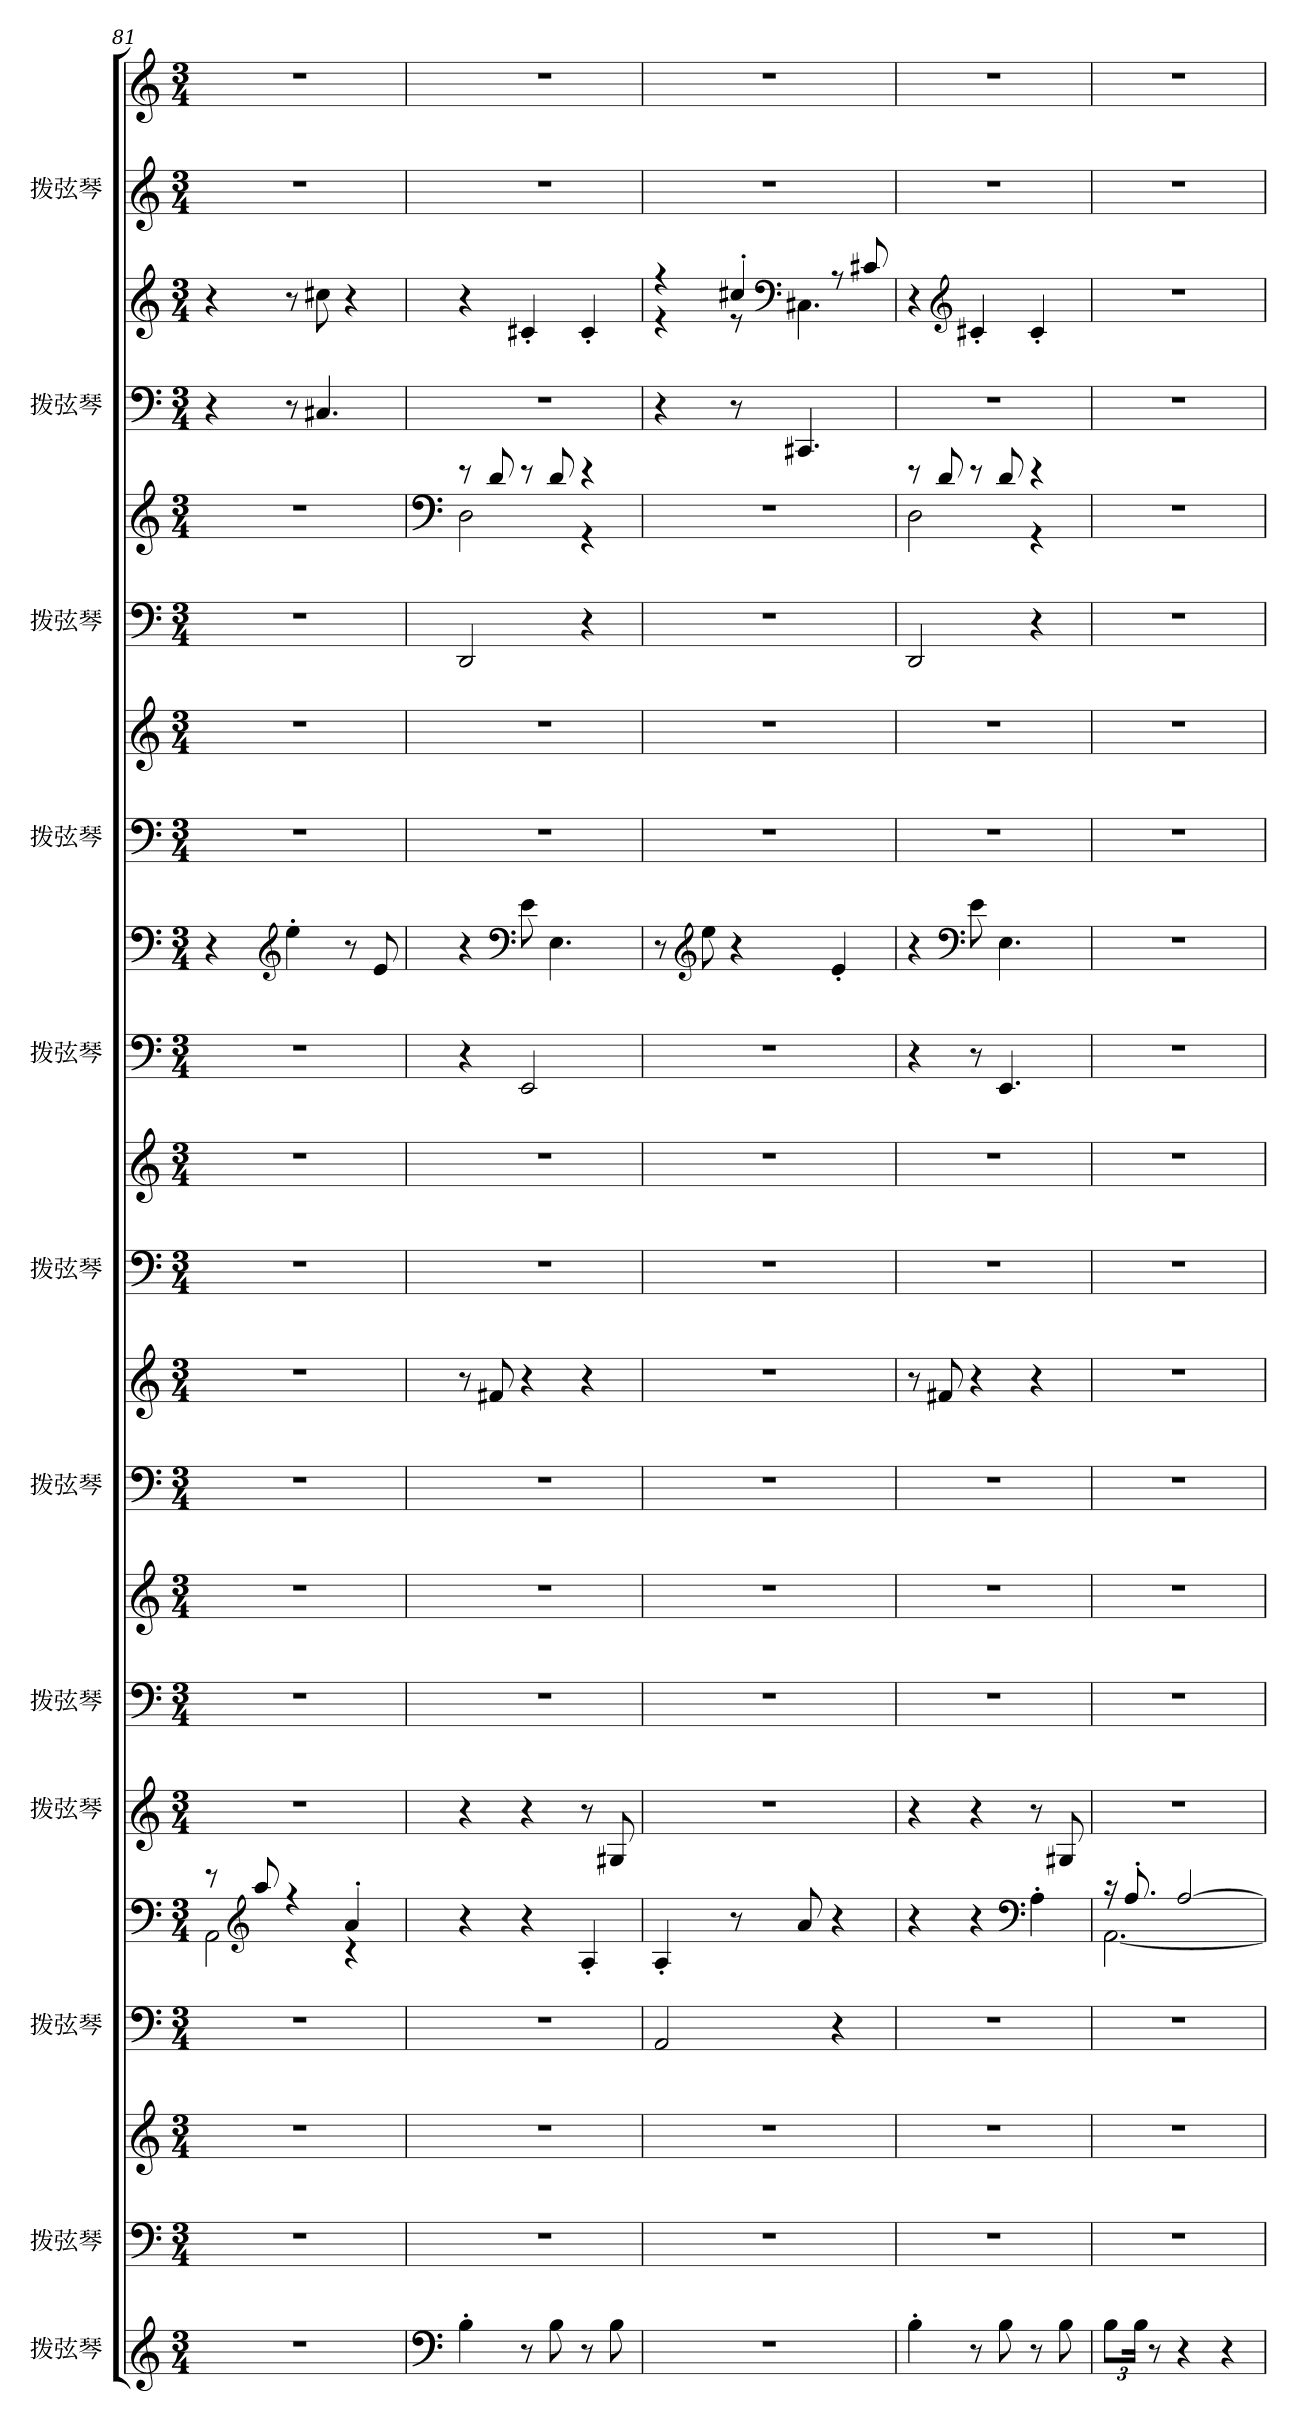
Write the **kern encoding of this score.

**kern	**kern	**kern	**kern	**kern	**kern	**kern	**kern	**kern	**kern	**kern	**kern	**kern	**kern	**kern	**kern	**kern	**kern	**kern	**kern	**kern	**kern
*part12	*part11	*part11	*part10	*part10	*part9	*part8	*part8	*part7	*part7	*part6	*part6	*part5	*part5	*part4	*part4	*part3	*part3	*part2	*part2	*part1	*part1
*staff22	*staff21	*staff20	*staff19	*staff18	*staff17	*staff16	*staff15	*staff14	*staff13	*staff12	*staff11	*staff10	*staff9	*staff8	*staff7	*staff6	*staff5	*staff4	*staff3	*staff2	*staff1
*I"拨弦琴	*I"拨弦琴	*	*I"拨弦琴	*	*I"拨弦琴	*I"拨弦琴	*	*I"拨弦琴	*	*I"拨弦琴	*	*I"拨弦琴	*	*I"拨弦琴	*	*I"拨弦琴	*	*I"拨弦琴	*	*I"拨弦琴	*
*clefG2	*clefF4	*clefG2	*clefF4	*clefF4	*clefG2	*clefF4	*clefG2	*clefF4	*clefG2	*clefF4	*clefG2	*clefF4	*clefF4	*clefF4	*clefG2	*clefF4	*clefG2	*clefF4	*clefG2	*clefG2	*clefG2
*k[]	*k[]	*k[]	*k[]	*k[]	*k[]	*k[]	*k[]	*k[]	*k[]	*k[]	*k[]	*k[]	*k[]	*k[]	*k[]	*k[]	*k[]	*k[]	*k[]	*k[]	*k[]
*M3/4	*M3/4	*M3/4	*M3/4	*M3/4	*M3/4	*M3/4	*M3/4	*M3/4	*M3/4	*M3/4	*M3/4	*M3/4	*M3/4	*M3/4	*M3/4	*M3/4	*M3/4	*M3/4	*M3/4	*M3/4	*M3/4
=81	=81	=81	=81	=81	=81	=81	=81	=81	=81	=81	=81	=81	=81	=81	=81	=81	=81	=81	=81	=81	=81
*	*	*	*	*^	*	*	*	*	*	*	*	*	*	*	*	*	*	*	*	*	*
2.r	2.r	2.r	2.r	8r	2AA\	2.r	2.r	2.r	2.r	2.r	2.r	2.r	2.r	4r	2.r	2.r	2.r	2.r	4r	4r	2.r	2.r
*	*	*	*	*clefG2	*	*	*	*	*	*	*	*	*	*	*	*	*	*	*	*	*	*
.	.	.	.	8aa/	.	.	.	.	.	.	.	.	.	.	.	.	.	.	.	.	.	.
*	*	*	*	*	*	*	*	*	*	*	*	*	*	*clefG2	*	*	*	*	*	*	*	*
.	.	.	.	4r	.	.	.	.	.	.	.	.	.	4ee'\	.	.	.	.	8r	8r	.	.
.	.	.	.	.	.	.	.	.	.	.	.	.	.	.	.	.	.	.	4.C#X/	8cc#X\	.	.
.	.	.	.	4a'/	4r	.	.	.	.	.	.	.	.	8r	.	.	.	.	.	4r	.	.
.	.	.	.	.	.	.	.	.	.	.	.	.	.	8e/	.	.	.	.	.	.	.	.
*	*	*	*	*v	*v	*	*	*	*	*	*	*	*	*	*	*	*	*	*	*	*	*
=82	=82	=82	=82	=82	=82	=82	=82	=82	=82	=82	=82	=82	=82	=82	=82	=82	=82	=82	=82	=82	=82
*clefF4	*	*	*	*	*	*	*	*	*	*	*	*	*	*	*	*	*clefF4	*	*	*	*
*	*	*	*	*	*	*	*	*	*	*	*	*	*	*	*	*	*^	*	*	*	*
4B'\	2.r	2.r	2.r	4r	4r	2.r	2.r	2.r	8r	2.r	2.r	4r	4r	2.r	2.r	2DD/	8r	2D\	2.r	4r	2.r	2.r
.	.	.	.	.	.	.	.	.	8f#X/	.	.	.	.	.	.	.	8d/	.	.	.	.	.
*	*	*	*	*	*	*	*	*	*	*	*	*	*clefF4	*	*	*	*	*	*	*	*	*
8r	.	.	.	4r	4r	.	.	.	4r	.	.	2EE/	8e\	.	.	.	8r	.	.	4c#X'/	.	.
8B\	.	.	.	.	.	.	.	.	.	.	.	.	4.E\	.	.	.	8d/	.	.	.	.	.
8r	.	.	.	4A'/	8r	.	.	.	4r	.	.	.	.	.	.	4r	4r	4r	.	4c#'/	.	.
8B\	.	.	.	.	8G#X/	.	.	.	.	.	.	.	.	.	.	.	.	.	.	.	.	.
*	*	*	*	*	*	*	*	*	*	*	*	*	*	*	*	*	*v	*v	*	*	*	*
!!LO:PB:g=z
=83	=83	=83	=83	=83	=83	=83	=83	=83	=83	=83	=83	=83	=83	=83	=83	=83	=83	=83	=83	=83	=83
*	*	*	*	*	*	*	*	*	*	*	*	*	*	*	*	*	*	*	*^	*	*
2.r	2.r	2.r	2AA/	4A'/	2.r	2.r	2.r	2.r	2.r	2.r	2.r	2.r	8r	2.r	2.r	2.r	2.r	4r	4r	4r	2.r	2.r
*	*	*	*	*	*	*	*	*	*	*	*	*	*clefG2	*	*	*	*	*	*	*	*	*
.	.	.	.	.	.	.	.	.	.	.	.	.	8ee\	.	.	.	.	.	.	.	.	.
.	.	.	.	8r	.	.	.	.	.	.	.	.	4r	.	.	.	.	8r	4cc#X'/	8r	.	.
*	*	*	*	*	*	*	*	*	*	*	*	*	*	*	*	*	*	*	*clefF4	*	*	*
.	.	.	.	8a/	.	.	.	.	.	.	.	.	.	.	.	.	.	4.CC#X/	.	4.C#X\	.	.
.	.	.	4r	4r	.	.	.	.	.	.	.	.	4e'/	.	.	.	.	.	8r	.	.	.
.	.	.	.	.	.	.	.	.	.	.	.	.	.	.	.	.	.	.	8c#X/	.	.	.
*	*	*	*	*	*	*	*	*	*	*	*	*	*	*	*	*	*	*	*v	*v	*	*
=84	=84	=84	=84	=84	=84	=84	=84	=84	=84	=84	=84	=84	=84	=84	=84	=84	=84	=84	=84	=84	=84
*	*	*	*	*	*	*	*	*	*	*	*	*	*	*	*	*	*^	*	*	*	*
4B'\	2.r	2.r	2.r	4r	4r	2.r	2.r	2.r	8r	2.r	2.r	4r	4r	2.r	2.r	2DD/	8r	2D\	2.r	4r	2.r	2.r
.	.	.	.	.	.	.	.	.	8f#X/	.	.	.	.	.	.	.	8d/	.	.	.	.	.
*	*	*	*	*	*	*	*	*	*	*	*	*	*clefF4	*	*	*	*	*	*	*clefG2	*	*
8r	.	.	.	4r	4r	.	.	.	4r	.	.	8r	8e\	.	.	.	8r	.	.	4c#X'/	.	.
8B\	.	.	.	.	.	.	.	.	.	.	.	4.EE/	4.E\	.	.	.	8d/	.	.	.	.	.
*	*	*	*	*clefF4	*	*	*	*	*	*	*	*	*	*	*	*	*	*	*	*	*	*
8r	.	.	.	4A'\	8r	.	.	.	4r	.	.	.	.	.	.	4r	4r	4r	.	4c#'/	.	.
8B\	.	.	.	.	8G#X/	.	.	.	.	.	.	.	.	.	.	.	.	.	.	.	.	.
*	*	*	*	*	*	*	*	*	*	*	*	*	*	*	*	*	*v	*v	*	*	*	*
=85	=85	=85	=85	=85	=85	=85	=85	=85	=85	=85	=85	=85	=85	=85	=85	=85	=85	=85	=85	=85	=85
*Xbrackettup	*	*	*	*	*	*	*	*	*	*	*	*	*	*	*	*	*	*	*	*	*
*	*	*	*	*^	*	*	*	*	*	*	*	*	*	*	*	*	*	*	*	*	*
12B\L	2.r	2.r	2.r	16r	[2.AA\	2.r	2.r	2.r	2.r	2.r	2.r	2.r	2.r	2.r	2.r	2.r	2.r	2.r	2.r	2.r	2.r	2.r
.	.	.	.	8.A'/	.	.	.	.	.	.	.	.	.	.	.	.	.	.	.	.	.	.
24B\Jk	.	.	.	.	.	.	.	.	.	.	.	.	.	.	.	.	.	.	.	.	.	.
8r	.	.	.	.	.	.	.	.	.	.	.	.	.	.	.	.	.	.	.	.	.	.
4r	.	.	.	[2A/	.	.	.	.	.	.	.	.	.	.	.	.	.	.	.	.	.	.
4r	.	.	.	.	.	.	.	.	.	.	.	.	.	.	.	.	.	.	.	.	.	.
*	*	*	*	*v	*v	*	*	*	*	*	*	*	*	*	*	*	*	*	*	*	*	*
=	=	=	=	=	=	=	=	=	=	=	=	=	=	=	=	=	=	=	=	=	=
*-	*-	*-	*-	*-	*-	*-	*-	*-	*-	*-	*-	*-	*-	*-	*-	*-	*-	*-	*-	*-	*-
